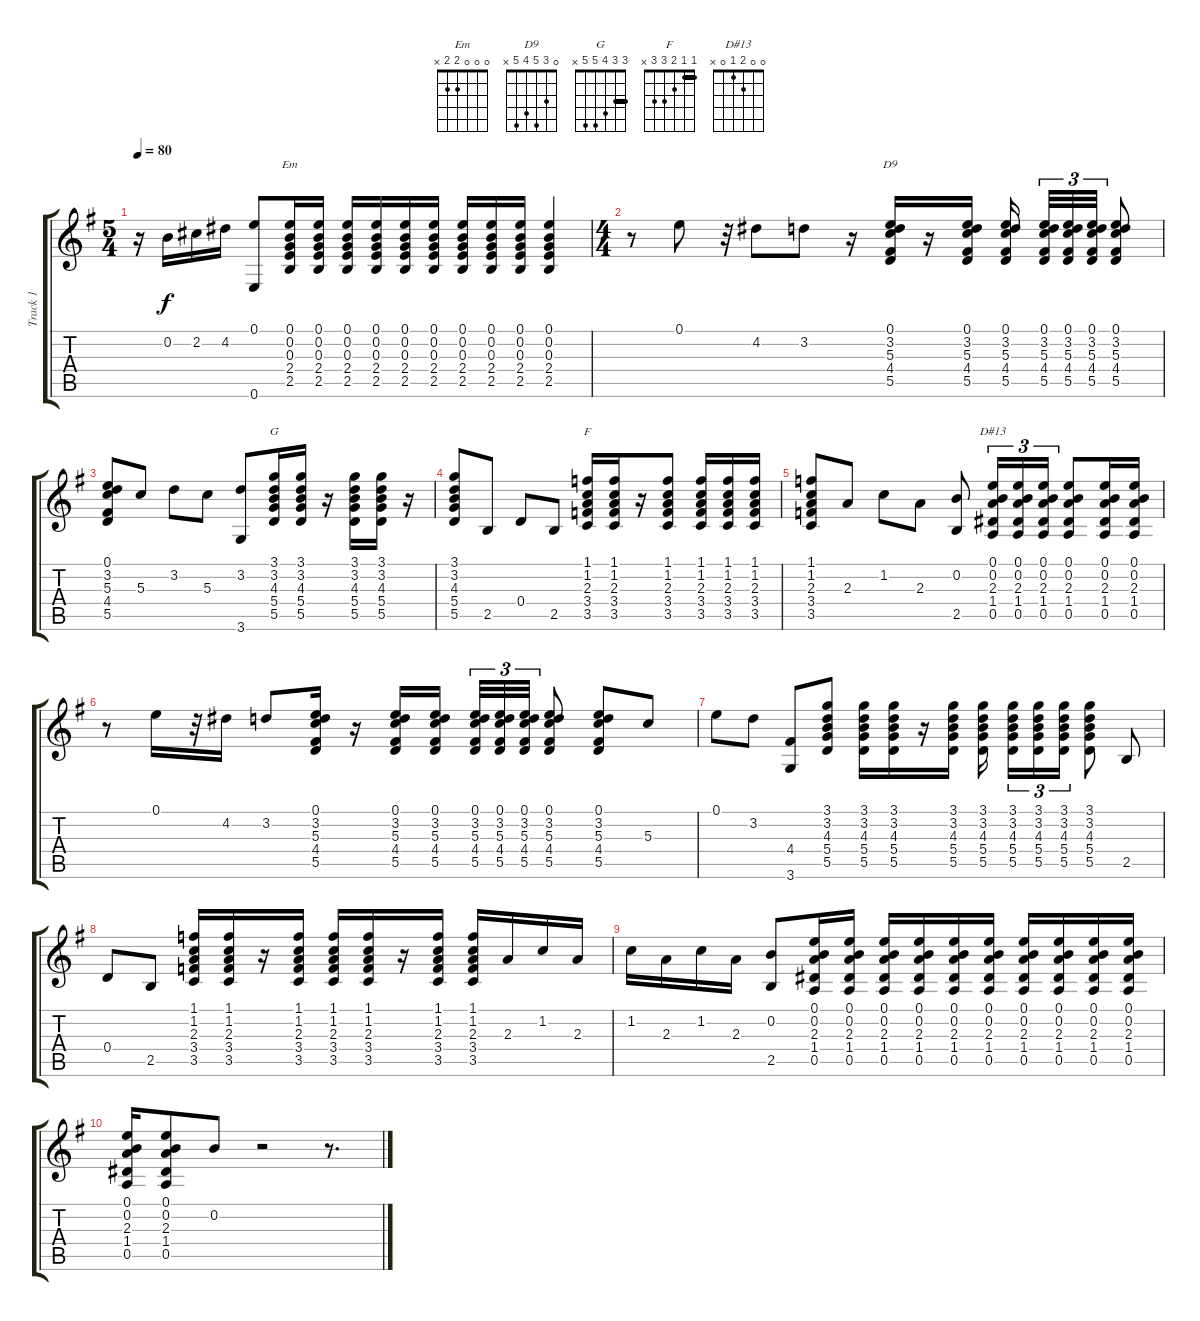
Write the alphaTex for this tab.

\track ("Track 1" "Track 1") {instrument acousticguitarnylon}
\staff {score tabs}
\tuning (E4 B3 G3 D3 A2 E2) {hide}
\chord ("Em" 0 0 0 2 2 x)
\chord ("D9" 0 3 5 4 5 x)
\chord ("G" 3 3 4 5 5 x) {barre 3}
\chord ("F" 1 1 2 3 3 x) {barre 1}
\chord ("D#13" 0 0 2 1 0 x)
\ts (5 4)
\tempo 80
\clef g2
\ks g
r.16{dy f} 0.2.16 2.2.16 4.2.16 (0.1 0.6).8 (0.1 0.2 0.3 2.4 2.5).16{ch "Em"} (0.1 0.2 0.3 2.4 2.5).16 (0.1 0.2 0.3 2.4 2.5).16 (0.1 0.2 0.3 2.4 2.5).16 (0.1 0.2 0.3 2.4 2.5).16 (0.1 0.2 0.3 2.4 2.5).16 (0.1 0.2 0.3 2.4 2.5).16 (0.1 0.2 0.3 2.4 2.5).16 (0.1 0.2 0.3 2.4 2.5).16 (0.1 0.2 0.3 2.4 2.5).4 |
\ts (4 4)
r.8 0.1.8 r.32 4.2.8 3.2.8 r.16 (0.1 3.2 5.3 4.4 5.5).16{ch "D9"} r.16 (0.1 3.2 5.3 4.4 5.5).16 (0.1 3.2 5.3 4.4 5.5).16{beam splitsecondary} (0.1 3.2 5.3 4.4 5.5).32{tu (3 2)} (0.1 3.2 5.3 4.4 5.5).32{tu (3 2)} (0.1 3.2 5.3 4.4 5.5).32{tu (3 2)} (0.1 3.2 5.3 4.4 5.5).8 |
(0.1 3.2 5.3 4.4 5.5).8 5.3.8 3.2.8 5.3.8 (3.2 3.6).8 (3.1 3.2 4.3 5.4 5.5).16{ch "G"} (3.1 3.2 4.3 5.4 5.5).16 r.16 (3.1 3.2 4.3 5.4 5.5).16 (3.1 3.2 4.3 5.4 5.5).16 r.16 |
(3.1 3.2 4.3 5.4 5.5).8 2.5.8 0.4.8 2.5.8 (1.1 1.2 2.3 3.4 3.5).16{ch "F"} (1.1 1.2 2.3 3.4 3.5).16 r.16 (1.1 1.2 2.3 3.4 3.5).8 (1.1 1.2 2.3 3.4 3.5).16 (1.1 1.2 2.3 3.4 3.5).16 (1.1 1.2 2.3 3.4 3.5).16 |
(1.1 1.2 2.3 3.4 3.5).8 2.3.8 1.2.8 2.3.8 (0.2 2.5).8 (0.1 0.2 2.3 1.4 0.5).16{tu (3 2) ch "D#13"} (0.1 0.2 2.3 1.4 0.5).16{tu (3 2)} (0.1 0.2 2.3 1.4 0.5).16{tu (3 2)} (0.1 0.2 2.3 1.4 0.5).8 (0.1 0.2 2.3 1.4 0.5).16 (0.1 0.2 2.3 1.4 0.5).16 |
r.8 0.1.16 r.32 4.2.16 3.2.8 (0.1 3.2 5.3 4.4 5.5).16 r.16 (0.1 3.2 5.3 4.4 5.5).16 (0.1 3.2 5.3 4.4 5.5).16{beam splitsecondary} (0.1 3.2 5.3 4.4 5.5).32{tu (3 2)} (0.1 3.2 5.3 4.4 5.5).32{tu (3 2)} (0.1 3.2 5.3 4.4 5.5).32{tu (3 2)} (0.1 3.2 5.3 4.4 5.5).8 (0.1 3.2 5.3 4.4 5.5).8 5.3.8 |
0.1.8 3.2.8 (4.4 3.6).8 (3.1 3.2 4.3 5.4 5.5).8 (3.1 3.2 4.3 5.4 5.5).16 (3.1 3.2 4.3 5.4 5.5).16 r.16 (3.1 3.2 4.3 5.4 5.5).16 (3.1 3.2 4.3 5.4 5.5).16{beam splitsecondary} (3.1 3.2 4.3 5.4 5.5).16{tu (3 2)} (3.1 3.2 4.3 5.4 5.5).16{tu (3 2)} (3.1 3.2 4.3 5.4 5.5).16{tu (3 2)} (3.1 3.2 4.3 5.4 5.5).8 2.5.8 |
0.4.8 2.5.8 (1.1 1.2 2.3 3.4 3.5).16 (1.1 1.2 2.3 3.4 3.5).16 r.16 (1.1 1.2 2.3 3.4 3.5).16 (1.1 1.2 2.3 3.4 3.5).16 (1.1 1.2 2.3 3.4 3.5).16 r.16 (1.1 1.2 2.3 3.4 3.5).16 (1.1 1.2 2.3 3.4 3.5).16 2.3.16 1.2.16 2.3.16 |
1.2.16 2.3.16 1.2.16 2.3.16 (0.2 2.5).8 (0.1 0.2 2.3 1.4 0.5).16 (0.1 0.2 2.3 1.4 0.5).16 (0.1 0.2 2.3 1.4 0.5).16 (0.1 0.2 2.3 1.4 0.5).16 (0.1 0.2 2.3 1.4 0.5).16 (0.1 0.2 2.3 1.4 0.5).16 (0.1 0.2 2.3 1.4 0.5).16 (0.1 0.2 2.3 1.4 0.5).16 (0.1 0.2 2.3 1.4 0.5).16 (0.1 0.2 2.3 1.4 0.5).16 |
(0.1 0.2 2.3 1.4 0.5).16 (0.1 0.2 2.3 1.4 0.5).8 0.2.8 r.2 r.8{d}
